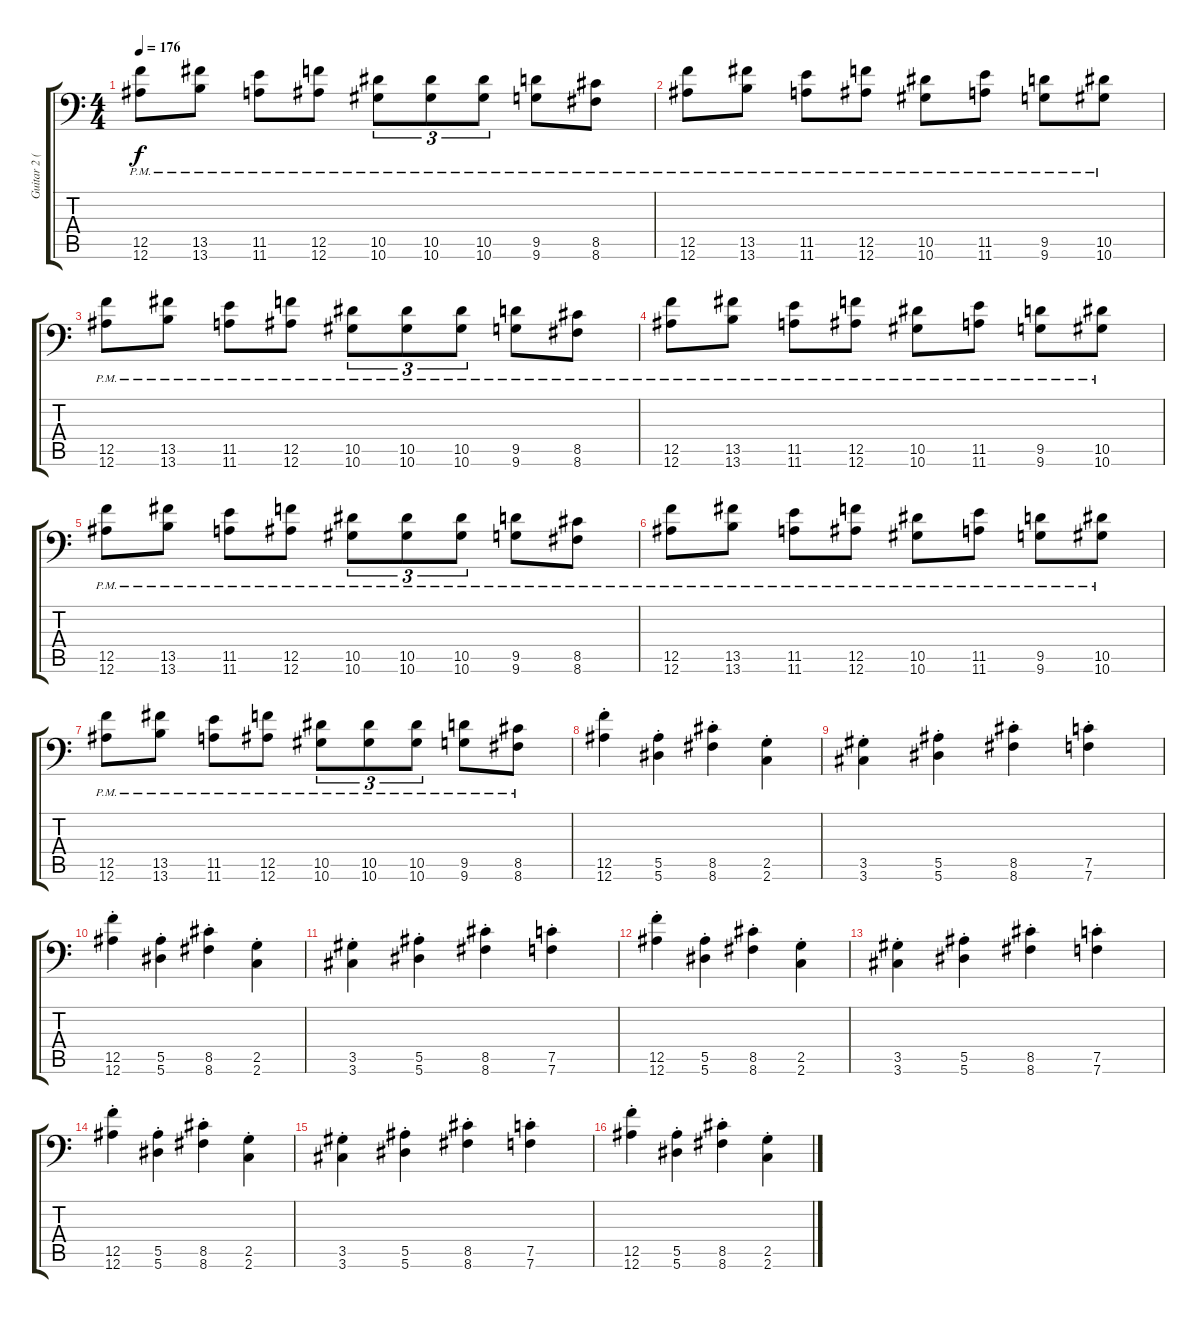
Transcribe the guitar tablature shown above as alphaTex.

\track ("Guitar 2 (Right Guitar)" "Guitar 2 (") {instrument distortionguitar}
\staff {score tabs}
\tuning (C4 G3 Eb3 Bb2 F2 Bb1) {hide}
\ts (4 4)
\tempo 176
\clef f4
\ks c
(12.5{pm} 12.6{pm}).8{dy f} (13.5{pm} 13.6{pm}).8 (11.5{pm} 11.6{pm}).8 (12.5{pm} 12.6{pm}).8 (10.5{pm} 10.6{pm}).8{tu (3 2)} (10.5{pm} 10.6{pm}).8{tu (3 2)} (10.5{pm} 10.6{pm}).8{tu (3 2)} (9.5{pm} 9.6{pm}).8 (8.5{pm} 8.6{pm}).8 |
(12.5{pm} 12.6{pm}).8 (13.5{pm} 13.6{pm}).8 (11.5{pm} 11.6{pm}).8 (12.5{pm} 12.6{pm}).8 (10.5{pm} 10.6{pm}).8 (11.5{pm} 11.6{pm}).8 (9.5{pm} 9.6{pm}).8 (10.5{pm} 10.6{pm}).8 |
(12.5{pm} 12.6{pm}).8 (13.5{pm} 13.6{pm}).8 (11.5{pm} 11.6{pm}).8 (12.5{pm} 12.6{pm}).8 (10.5{pm} 10.6{pm}).8{tu (3 2)} (10.5{pm} 10.6{pm}).8{tu (3 2)} (10.5{pm} 10.6{pm}).8{tu (3 2)} (9.5{pm} 9.6{pm}).8 (8.5{pm} 8.6{pm}).8 |
(12.5{pm} 12.6{pm}).8 (13.5{pm} 13.6{pm}).8 (11.5{pm} 11.6{pm}).8 (12.5{pm} 12.6{pm}).8 (10.5{pm} 10.6{pm}).8 (11.5{pm} 11.6{pm}).8 (9.5{pm} 9.6{pm}).8 (10.5{pm} 10.6{pm}).8 |
(12.5{pm} 12.6{pm}).8 (13.5{pm} 13.6{pm}).8 (11.5{pm} 11.6{pm}).8 (12.5{pm} 12.6{pm}).8 (10.5{pm} 10.6{pm}).8{tu (3 2)} (10.5{pm} 10.6{pm}).8{tu (3 2)} (10.5{pm} 10.6{pm}).8{tu (3 2)} (9.5{pm} 9.6{pm}).8 (8.5{pm} 8.6{pm}).8 |
(12.5{pm} 12.6{pm}).8 (13.5{pm} 13.6{pm}).8 (11.5{pm} 11.6{pm}).8 (12.5{pm} 12.6{pm}).8 (10.5{pm} 10.6{pm}).8 (11.5{pm} 11.6{pm}).8 (9.5{pm} 9.6{pm}).8 (10.5{pm} 10.6{pm}).8 |
(12.5{pm} 12.6{pm}).8 (13.5{pm} 13.6{pm}).8 (11.5{pm} 11.6{pm}).8 (12.5{pm} 12.6{pm}).8 (10.5{pm} 10.6{pm}).8{tu (3 2)} (10.5{pm} 10.6{pm}).8{tu (3 2)} (10.5{pm} 10.6{pm}).8{tu (3 2)} (9.5{pm} 9.6{pm}).8 (8.5{pm} 8.6{pm}).8 |
(12.5{st} 12.6{st}).4 (5.5{st} 5.6{st}).4 (8.5{st} 8.6{st}).4 (2.5{st} 2.6{st}).4 |
(3.5{st} 3.6{st}).4 (5.5{st} 5.6{st}).4 (8.5{st} 8.6{st}).4 (7.5{st} 7.6{st}).4 |
(12.5{st} 12.6{st}).4 (5.5{st} 5.6{st}).4 (8.5{st} 8.6{st}).4 (2.5{st} 2.6{st}).4 |
(3.5{st} 3.6{st}).4 (5.5{st} 5.6{st}).4 (8.5{st} 8.6{st}).4 (7.5{st} 7.6{st}).4 |
(12.5{st} 12.6{st}).4 (5.5{st} 5.6{st}).4 (8.5{st} 8.6{st}).4 (2.5{st} 2.6{st}).4 |
(3.5{st} 3.6{st}).4 (5.5{st} 5.6{st}).4 (8.5{st} 8.6{st}).4 (7.5{st} 7.6{st}).4 |
(12.5{st} 12.6{st}).4 (5.5{st} 5.6{st}).4 (8.5{st} 8.6{st}).4 (2.5{st} 2.6{st}).4 |
(3.5{st} 3.6{st}).4 (5.5{st} 5.6{st}).4 (8.5{st} 8.6{st}).4 (7.5{st} 7.6{st}).4 |
(12.5{st} 12.6{st}).4 (5.5{st} 5.6{st}).4 (8.5{st} 8.6{st}).4 (2.5{st} 2.6{st}).4
